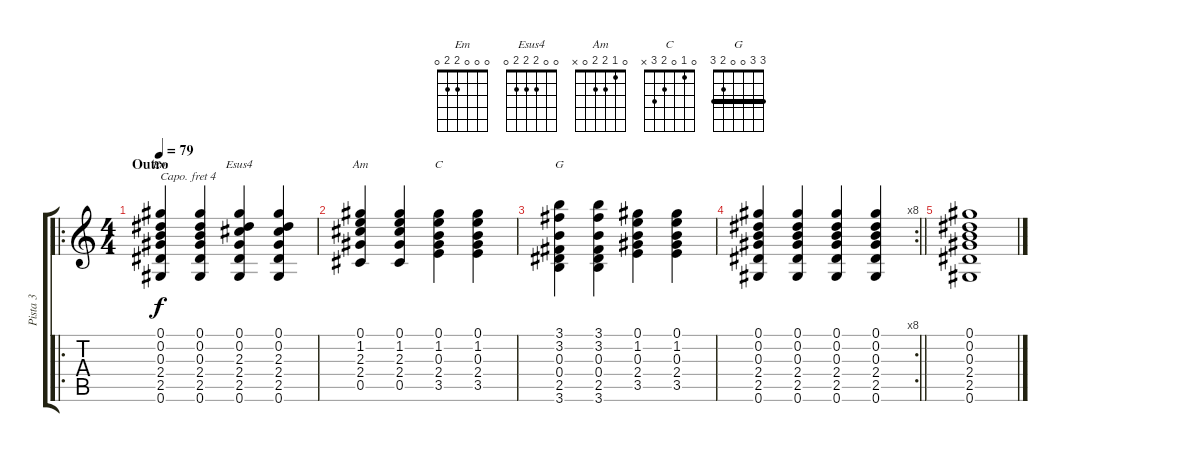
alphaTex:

\track ("Pista 3" "Pista 3") {instrument electricguitarjazz}
\staff {score tabs}
\capo 4
\tuning (E4 B3 G3 D3 A2 E2) {hide}
\chord ("Em" 0 0 0 2 2 0)
\chord ("Esus4" 0 0 2 2 2 0)
\chord ("Am" 0 1 2 2 0 x)
\chord ("C" 0 1 0 2 3 x)
\chord ("G" 3 3 0 0 2 3) {barre 3}
\ro
\ts (4 4)
\section ("" "Outro")
\tempo 79
\clef g2
\ks c
(0.1 0.2 0.3 2.4 2.5 0.6).4{ch "Em" dy f} (0.1 0.2 0.3 2.4 2.5 0.6).4 (0.1 0.2 2.3 2.4 2.5 0.6).4{ch "Esus4"} (0.1 0.2 2.3 2.4 2.5 0.6).4 |
(0.1 1.2 2.3 2.4 0.5).4{ch "Am"} (0.1 1.2 2.3 2.4 0.5).4 (0.1 1.2 0.3 2.4 3.5).4{ch "C"} (0.1 1.2 0.3 2.4 3.5).4 |
(3.1 3.2 0.3 0.4 2.5 3.6).4{ch "G"} (3.1 3.2 0.3 0.4 2.5 3.6).4 (0.1 1.2 0.3 2.4 3.5).4 (0.1 1.2 0.3 2.4 3.5).4 |
\rc 8
\barLineRight lightlight
(0.1 0.2 0.3 2.4 2.5 0.6).4 (0.1 0.2 0.3 2.4 2.5 0.6).4 (0.1 0.2 0.3 2.4 2.5 0.6).4 (0.1 0.2 0.3 2.4 2.5 0.6).4 |
(0.1 0.2 0.3 2.4 2.5 0.6).1
